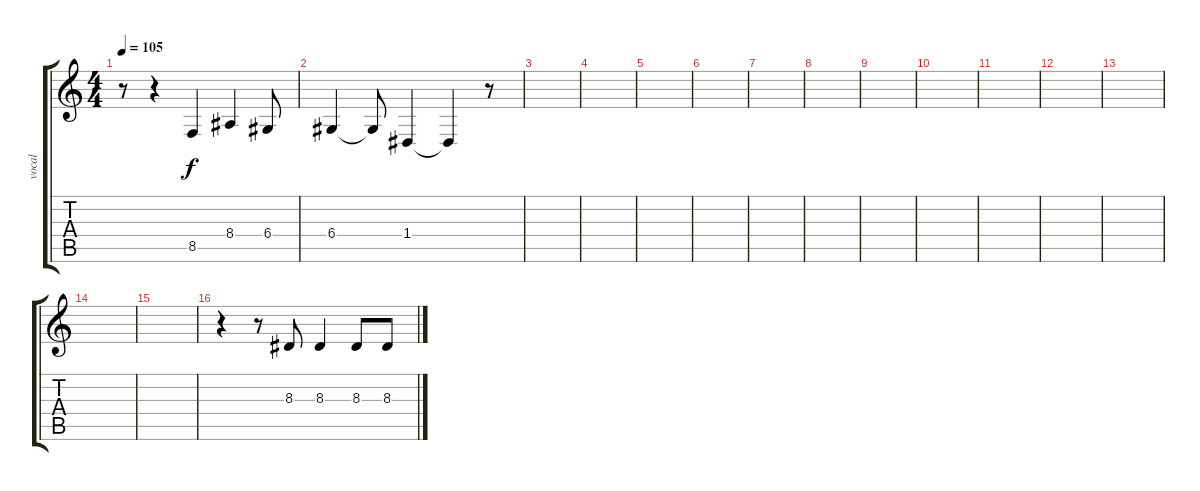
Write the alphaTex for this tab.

\track ("vocal" "vocal") {instrument altosax}
\staff {score tabs}
\tuning (E4 B3 G3 D3 A2 E2) {hide}
\ts (4 4)
\tempo 105
\clef g2
\ks c
r.8{dy f} r.4 8.5.4 8.4.4 6.4.8 |
6.4.4 6.4{t}.8 1.4.4 1.4{t}.4 r.8 |
|
|
|
|
|
|
|
|
|
|
|
|
|
r.4 r.8 8.3.8 8.3.4 8.3.8 8.3.8
